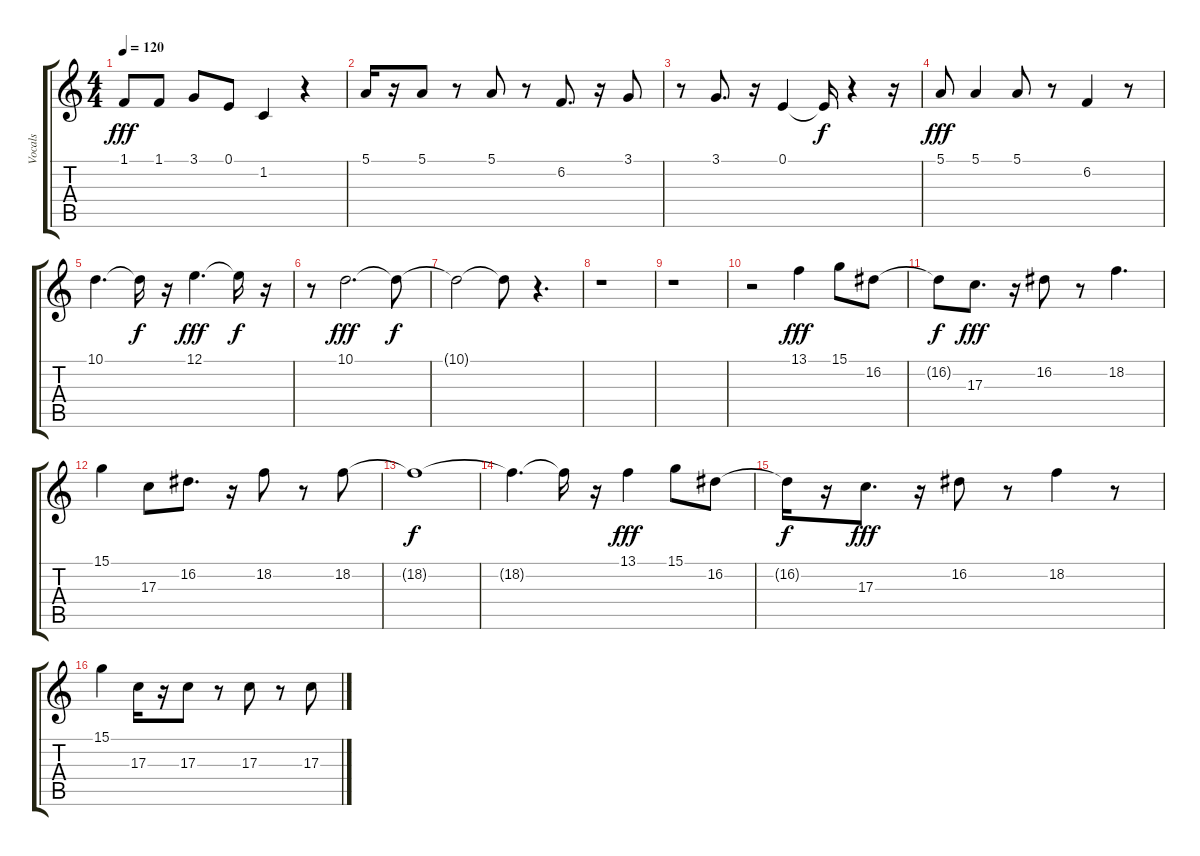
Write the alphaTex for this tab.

\track ("Vocals" "Vocals") {instrument synthvoice}
\staff {score tabs}
\tuning (E4 B3 G3 D3 A2 E2) {hide}
\ts (4 4)
\tempo 120
\clef g2
\ks c
1.1.8{dy fff} 1.1.8 3.1.8 0.1.8 1.2.4 r.4 |
5.1.16 r.16 5.1.8 r.8 5.1.8 r.8 6.2.8{d} r.16 3.1.8 |
r.8 3.1.8{d} r.16 0.1.4 0.1{t}.16{dy f} r.4 r.16 |
5.1.8{dy fff} 5.1.4 5.1.8 r.8 6.2.4 r.8 |
10.1.4{d} 10.1{t}.16{dy f} r.16 12.1.4{d dy fff} 12.1{t}.16{dy f} r.16 |
r.8 10.1.2{d dy fff} 10.1{t}.8{dy f} |
10.1{t}.2 10.1{t}.8 r.4{d} |
r.1 |
r.1 |
r.2 13.1.4{dy fff} 15.1.8 16.2.8 |
16.2{t}.8{dy f} 17.3.8{d dy fff} r.16 16.2.8 r.8 18.2.4{d} |
15.1.4 17.3.8 16.2.8{d} r.16 18.2.8 r.8 18.2.8 |
18.2{t}.1{dy f} |
18.2{t}.4{d} 18.2{t}.16 r.16 13.1.4{dy fff} 15.1.8 16.2.8 |
16.2{t}.16{dy f} r.16 17.3.8{d dy fff} r.16 16.2.8 r.8 18.2.4 r.8 |
15.1.4 17.3.16 r.16 17.3.8 r.8 17.3.8 r.8 17.3.8
